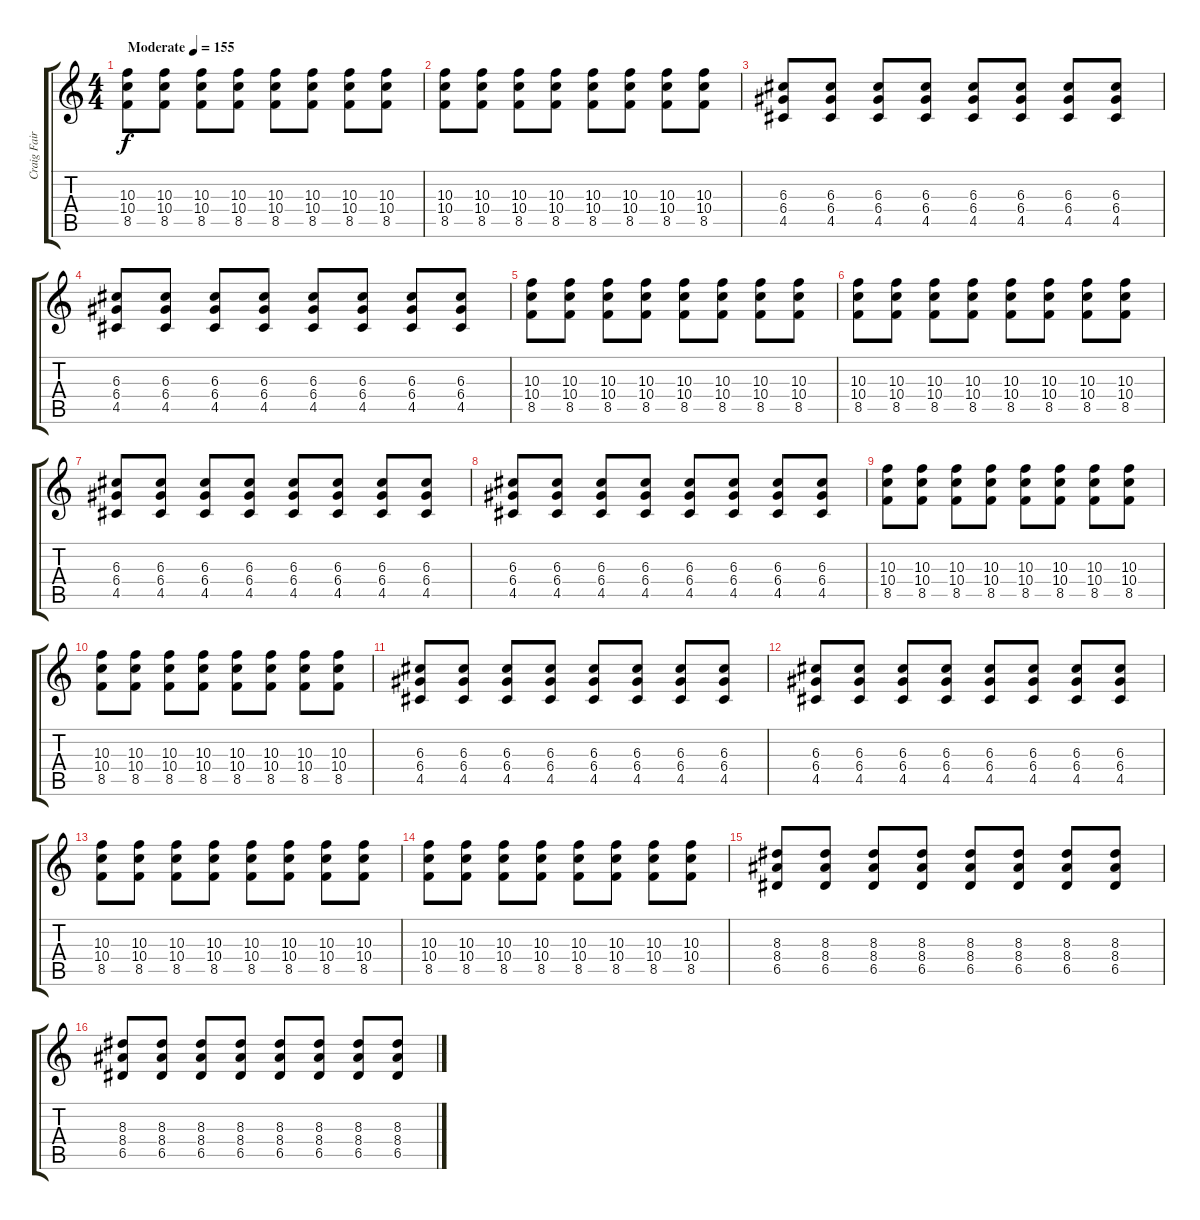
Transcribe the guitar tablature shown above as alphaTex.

\track ("Craig Fairbaugh Guitar" "Craig Fair") {instrument distortionguitar}
\staff {score tabs}
\tuning (E4 B3 G3 D3 A2 E2) {hide}
\ts (4 4)
\tempo (155 "Moderate")
\clef g2
\ks c
(10.3 10.4 8.5).8{dy f instrument distortionguitar} (10.3 10.4 8.5).8 (10.3 10.4 8.5).8 (10.3 10.4 8.5).8 (10.3 10.4 8.5).8 (10.3 10.4 8.5).8 (10.3 10.4 8.5).8 (10.3 10.4 8.5).8 |
(10.3 10.4 8.5).8 (10.3 10.4 8.5).8 (10.3 10.4 8.5).8 (10.3 10.4 8.5).8 (10.3 10.4 8.5).8 (10.3 10.4 8.5).8 (10.3 10.4 8.5).8 (10.3 10.4 8.5).8 |
(6.3 6.4 4.5).8 (6.3 6.4 4.5).8 (6.3 6.4 4.5).8 (6.3 6.4 4.5).8 (6.3 6.4 4.5).8 (6.3 6.4 4.5).8 (6.3 6.4 4.5).8 (6.3 6.4 4.5).8 |
(6.3 6.4 4.5).8 (6.3 6.4 4.5).8 (6.3 6.4 4.5).8 (6.3 6.4 4.5).8 (6.3 6.4 4.5).8 (6.3 6.4 4.5).8 (6.3 6.4 4.5).8 (6.3 6.4 4.5).8 |
(10.3 10.4 8.5).8 (10.3 10.4 8.5).8 (10.3 10.4 8.5).8 (10.3 10.4 8.5).8 (10.3 10.4 8.5).8 (10.3 10.4 8.5).8 (10.3 10.4 8.5).8 (10.3 10.4 8.5).8 |
(10.3 10.4 8.5).8 (10.3 10.4 8.5).8 (10.3 10.4 8.5).8 (10.3 10.4 8.5).8 (10.3 10.4 8.5).8 (10.3 10.4 8.5).8 (10.3 10.4 8.5).8 (10.3 10.4 8.5).8 |
(6.3 6.4 4.5).8 (6.3 6.4 4.5).8 (6.3 6.4 4.5).8 (6.3 6.4 4.5).8 (6.3 6.4 4.5).8 (6.3 6.4 4.5).8 (6.3 6.4 4.5).8 (6.3 6.4 4.5).8 |
(6.3 6.4 4.5).8 (6.3 6.4 4.5).8 (6.3 6.4 4.5).8 (6.3 6.4 4.5).8 (6.3 6.4 4.5).8 (6.3 6.4 4.5).8 (6.3 6.4 4.5).8 (6.3 6.4 4.5).8 |
(10.3 10.4 8.5).8 (10.3 10.4 8.5).8 (10.3 10.4 8.5).8 (10.3 10.4 8.5).8 (10.3 10.4 8.5).8 (10.3 10.4 8.5).8 (10.3 10.4 8.5).8 (10.3 10.4 8.5).8 |
(10.3 10.4 8.5).8 (10.3 10.4 8.5).8 (10.3 10.4 8.5).8 (10.3 10.4 8.5).8 (10.3 10.4 8.5).8 (10.3 10.4 8.5).8 (10.3 10.4 8.5).8 (10.3 10.4 8.5).8 |
(6.3 6.4 4.5).8 (6.3 6.4 4.5).8 (6.3 6.4 4.5).8 (6.3 6.4 4.5).8 (6.3 6.4 4.5).8 (6.3 6.4 4.5).8 (6.3 6.4 4.5).8 (6.3 6.4 4.5).8 |
(6.3 6.4 4.5).8 (6.3 6.4 4.5).8 (6.3 6.4 4.5).8 (6.3 6.4 4.5).8 (6.3 6.4 4.5).8 (6.3 6.4 4.5).8 (6.3 6.4 4.5).8 (6.3 6.4 4.5).8 |
(10.3 10.4 8.5).8 (10.3 10.4 8.5).8 (10.3 10.4 8.5).8 (10.3 10.4 8.5).8 (10.3 10.4 8.5).8 (10.3 10.4 8.5).8 (10.3 10.4 8.5).8 (10.3 10.4 8.5).8 |
(10.3 10.4 8.5).8 (10.3 10.4 8.5).8 (10.3 10.4 8.5).8 (10.3 10.4 8.5).8 (10.3 10.4 8.5).8 (10.3 10.4 8.5).8 (10.3 10.4 8.5).8 (10.3 10.4 8.5).8 |
(8.3 8.4 6.5).8 (8.3 8.4 6.5).8 (8.3 8.4 6.5).8 (8.3 8.4 6.5).8 (8.3 8.4 6.5).8 (8.3 8.4 6.5).8 (8.3 8.4 6.5).8 (8.3 8.4 6.5).8 |
(8.3 8.4 6.5).8 (8.3 8.4 6.5).8 (8.3 8.4 6.5).8 (8.3 8.4 6.5).8 (8.3 8.4 6.5).8 (8.3 8.4 6.5).8 (8.3 8.4 6.5).8 (8.3 8.4 6.5).8
